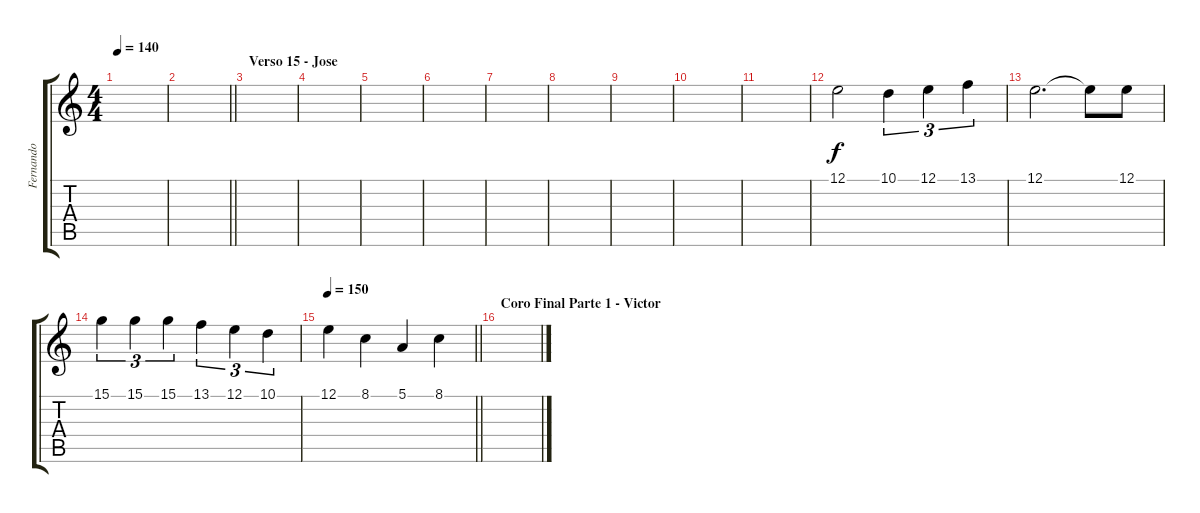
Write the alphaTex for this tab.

\track ("Fernando" "Fernando") {instrument flute}
\staff {score tabs}
\tuning (E4 B3 G3 D3 A2 E2) {hide}
\ts (4 4)
\tempo 140
\clef g2
\ks c
|
\barLineRight lightlight
|
\section ("" "Verso 15 - Jose")
|
|
|
|
|
|
|
|
|
12.1.2 10.1.4{tu (3 2)} 12.1.4{tu (3 2)} 13.1.4{tu (3 2)} |
12.1.2{d} 12.1{t}.8 12.1.8 |
15.1.4{tu (3 2)} 15.1.4{tu (3 2)} 15.1.4{tu (3 2)} 13.1.4{tu (3 2)} 12.1.4{tu (3 2)} 10.1.4{tu (3 2)} |
\tempo 150
\barLineRight lightlight
12.1.4 8.1.4 5.1.4 8.1.4 |
\section ("" "Coro Final Parte 1 - Victor")
